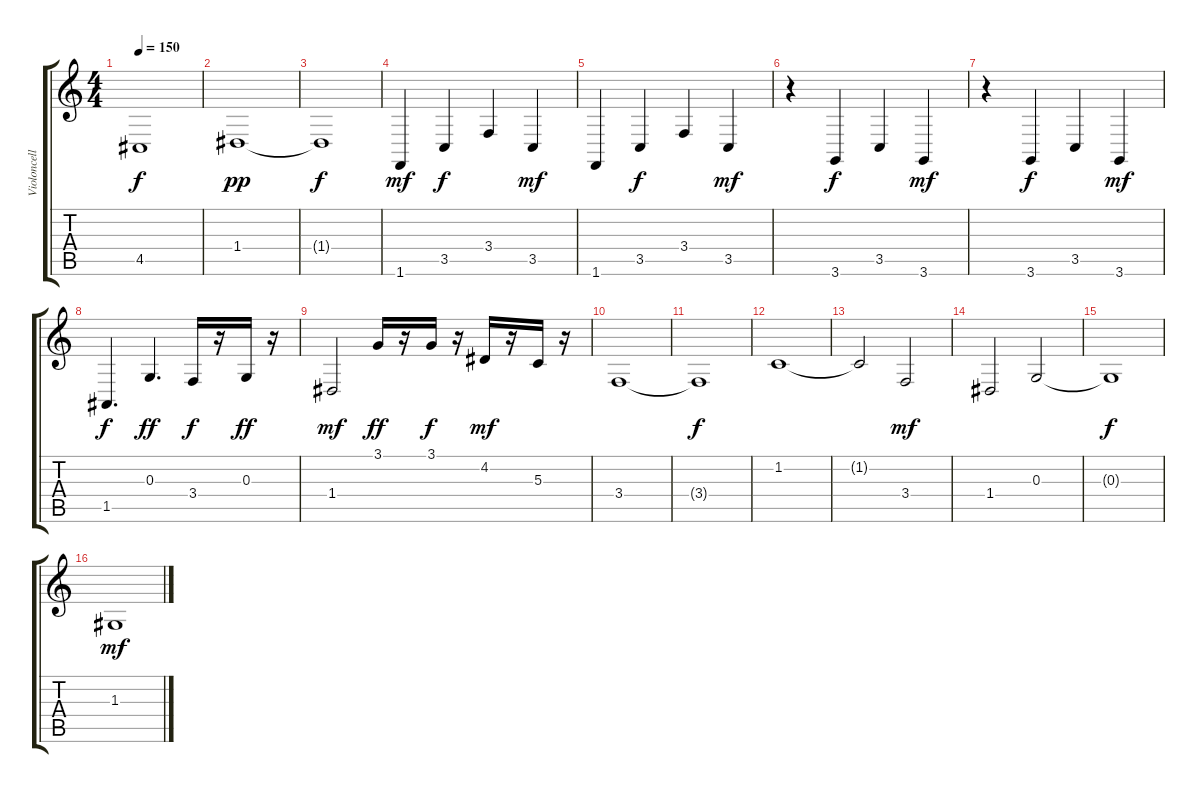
\track ("Violoncell" "Violoncell") {instrument stringensemble1}
\staff {score tabs}
\tuning (E4 B3 G3 D3 A2 E2) {hide}
\ts (4 4)
\tempo 150
\clef g2
\ks c
4.5{t}.1{dy f} |
1.4.1{dy pp} |
1.4{t}.1{dy f} |
1.6.4{dy mf volume 14} 3.5.4{dy f} 3.4.4 3.5.4{dy mf} |
1.6.4 3.5.4{dy f} 3.4.4 3.5.4{dy mf} |
r.4 3.6.4{dy f} 3.5.4 3.6.4{dy mf} |
r.4 3.6.4{dy f} 3.5.4 3.6.4{dy mf} |
1.5.4{d dy f volume 14} 0.3.4{d dy ff} 3.4.16{dy f} r.16 0.3.16{dy ff} r.16 |
1.4.2{dy mf} 3.1.16{dy ff} r.16 3.1.16{dy f} r.16 4.2.16{dy mf} r.16 5.3.16 r.16 |
3.4.1 |
3.4{t}.1{dy f} |
1.2.1{volume 14} |
1.2{t}.2 3.4.2{dy mf} |
1.4.2{volume 14} 0.3.2 |
0.3{t}.1{dy f} |
1.3.1{dy mf volume 14}
